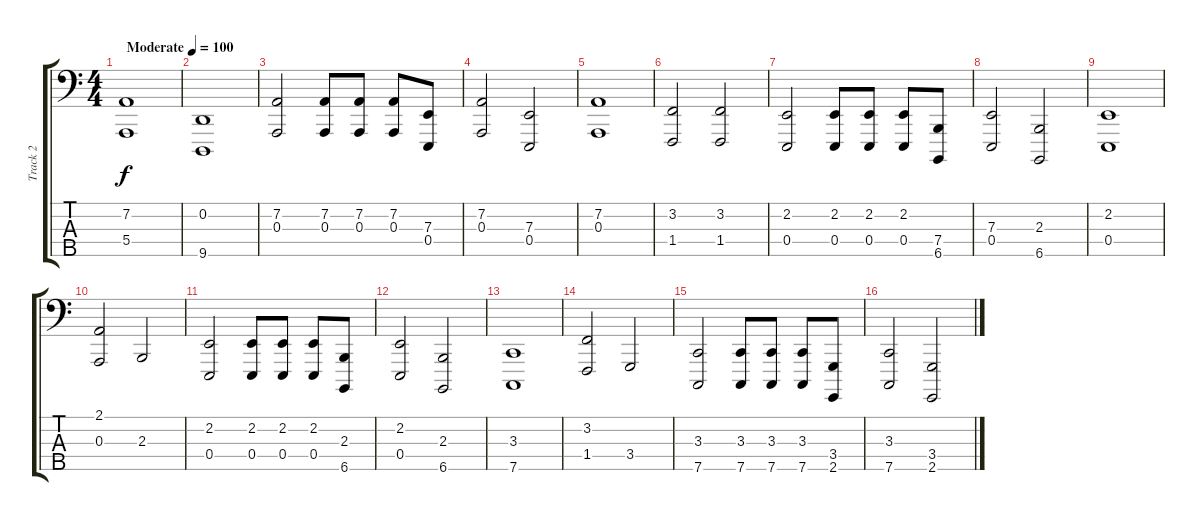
\track ("Track 2" "Track 2") {instrument acousticgrandpiano}
\staff {score tabs}
\tuning (G2 D2 A1 E1 F0) {hide}
\ts (4 4)
\tempo (100 "Moderate")
\clef f4
\ks c
(7.2 5.4).1{dy f instrument acousticgrandpiano} |
(0.2 9.5).1 |
(7.2 0.3).2 (7.2 0.3).8 (7.2 0.3).8 (7.2 0.3).8 (7.3 0.4).8 |
(7.2 0.3).2 (7.3 0.4).2 |
(7.2 0.3).1 |
(3.2 1.4).2 (3.2 1.4).2 |
(2.2 0.4).2 (2.2 0.4).8 (2.2 0.4).8 (2.2 0.4).8 (7.4 6.5).8 |
(7.3 0.4).2 (2.3 6.5).2 |
(2.2 0.4).1 |
(2.1 0.3).2 2.3.2 |
(2.2 0.4).2 (2.2 0.4).8 (2.2 0.4).8 (2.2 0.4).8 (2.3 6.5).8 |
(2.2 0.4).2 (2.3 6.5).2 |
(3.3 7.5).1 |
(3.2 1.4).2 3.4.2 |
(3.3 7.5).2 (3.3 7.5).8 (3.3 7.5).8 (3.3 7.5).8 (3.4 2.5).8 |
(3.3 7.5).2 (3.4 2.5).2
